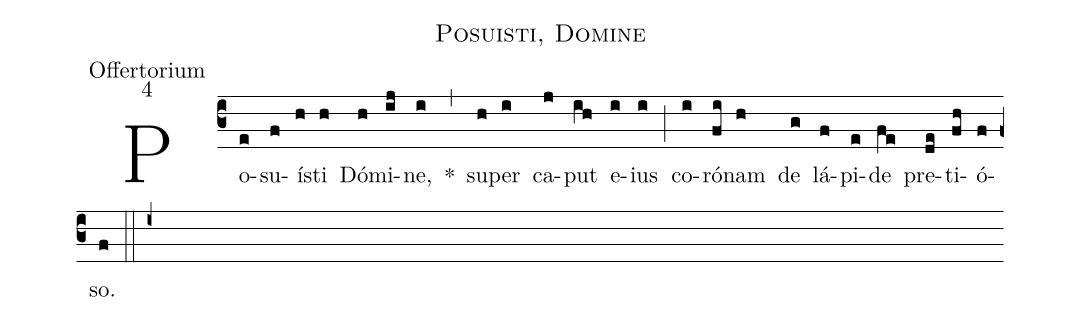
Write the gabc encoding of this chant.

name:Posuisti, Domine;
office-part:Offertorium;
mode:4;
%%
(c3) Po(e)su(f)ís(h)ti(h) Dó(h)mi(ij)ne,(i) *(,) su(h)per(i) ca(j)put(ih) e(i)ius(i) (;) co(i)ró(fi)nam(h) de(g) lá(f)pi(e)de(fe) pre(de)ti(fh)ó(f)so.(f) (::i+)
